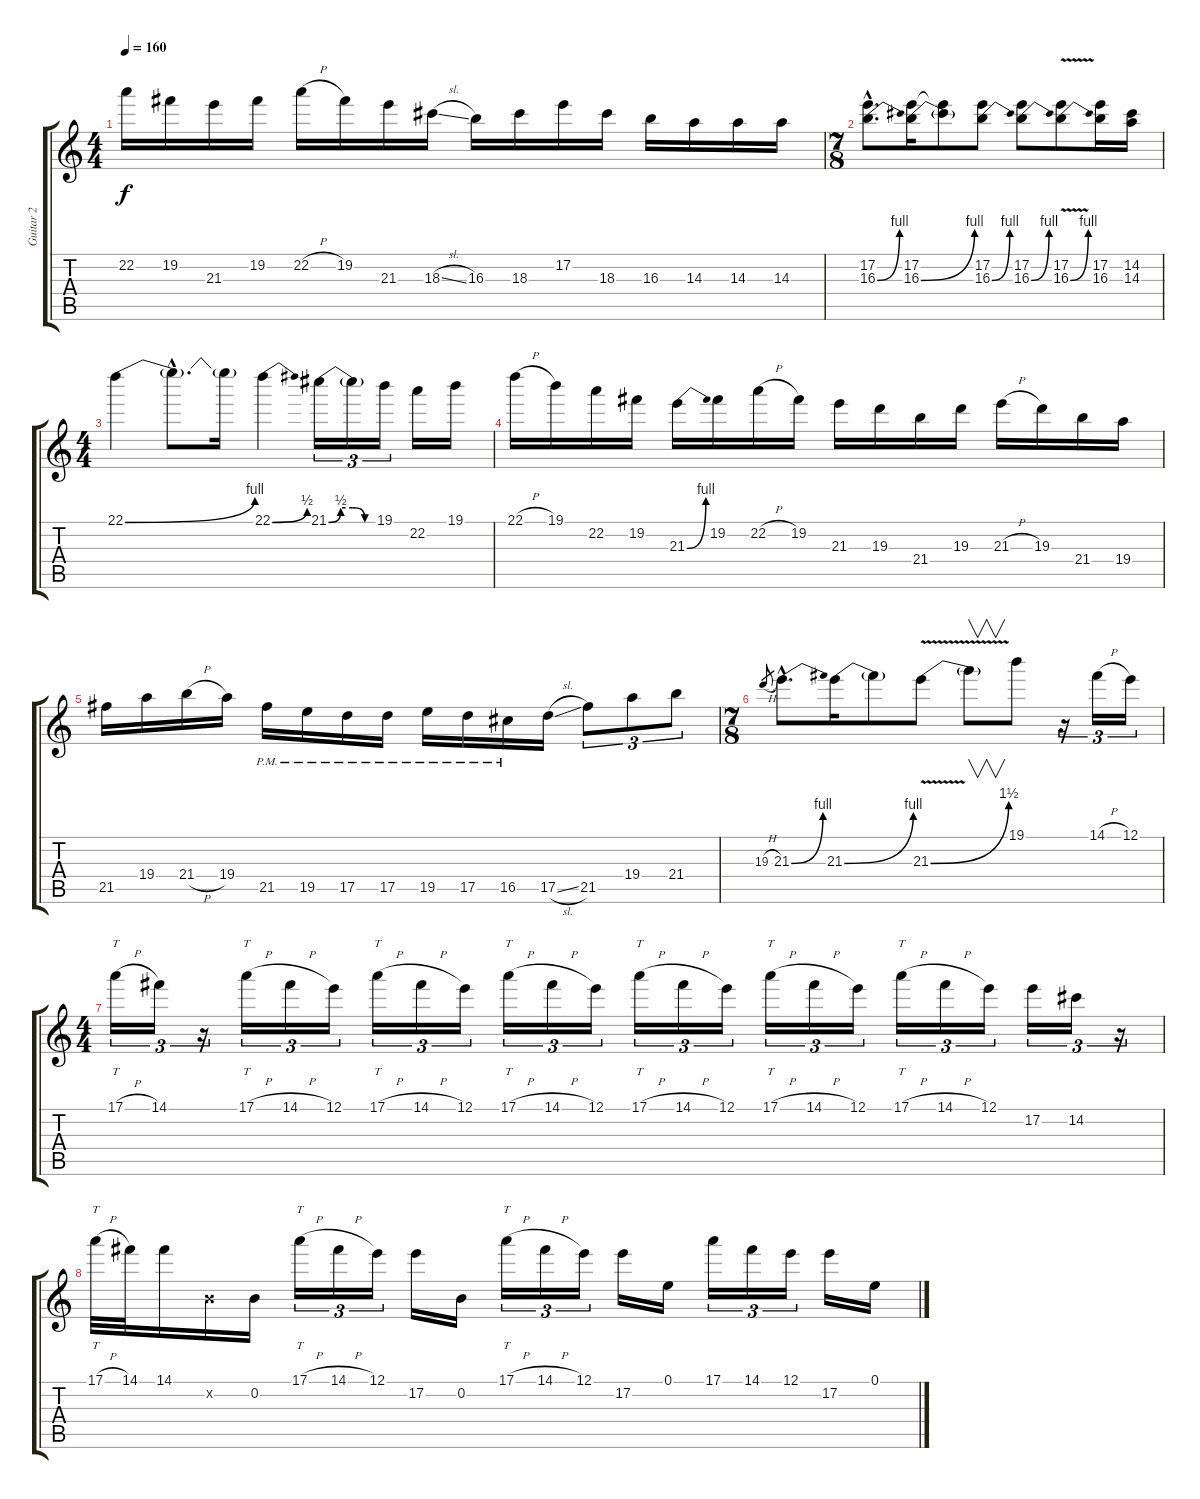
\track ("Guitar 2" "Guitar 2") {instrument overdrivenguitar}
\staff {score tabs}
\tuning (E4 B3 G3 D3 A2 E2) {hide}
\ts (4 4)
\tempo 160
\clef g2
\ks c
22.2.16{dy f} 19.2.16 21.3.16 19.2.16 22.2{h}.16 19.2.16 21.3.16 18.3{sl}.16 16.3.16 18.3.16 17.2.16 18.3.16 16.3.16 14.3.16 14.3.16 14.3.16 |
\ts (7 8)
(17.2{hac} 16.3{be (bend 0 0 60 4) hac}).8{d} (17.2 16.3{be (bend 0 0 60 4)}).16 (17.2{t} 16.3{t}).8 (17.2 16.3{be (bend 0 0 60 4)}).8 (17.2 16.3{be (bend 0 0 60 4)}).8 (17.2 16.3{be (bend 0 0 60 4) v}).8 (17.2 16.3).16 (14.2 14.3).16 |
\ts (4 4)
22.1{be (bend 0 0 60 4)}.4 22.1{hac t}.8{d} 22.1{t}.16 22.1{be (bend 0 0 60 2)}.4 21.1{be (custom 0 0 15 2 30 2 45 0 60 0)}.16{tu (3 2)} 21.1{t}.16{tu (3 2)} 19.1.16{tu (3 2)} 22.2.16 19.1.16 |
22.1{h}.16 19.1.16 22.2.16 19.2.16 21.3{be (bend 0 0 60 4)}.16 19.2.16 22.2{h}.16 19.2.16 21.3.16 19.3.16 21.4.16 19.3.16 21.3{h}.16 19.3.16 21.4.16 19.4.16 |
21.5.16 19.4.16 21.4{h}.16 19.4.16 21.5{pm}.16 19.5{pm}.16 17.5{pm}.16 17.5{pm}.16 19.5{pm}.16 17.5{pm}.16 16.5{pm}.16 17.5{sl}.16 21.5.8{tu (3 2)} 19.4.8{tu (3 2)} 21.4.8{tu (3 2)} |
\ts (7 8)
19.3{h}.8{gr} 21.3{be (bend 0 0 60 4) hac}.8{d} 21.3{be (bend 0 0 60 4)}.16 21.3{t}.8 21.3{be (bend 0 0 60 6) v}.8 21.3{t}.8{v} 19.1.8 r.16{tu (3 2)} 14.1{h}.16{tu (3 2)} 12.1.16{tu (3 2)} |
\ts (4 4)
17.1{h}.16{tt tu (3 2)} 14.1.16{tu (3 2)} r.16{tu (3 2)} 17.1{h}.16{tt tu (3 2)} 14.1{h}.16{tu (3 2)} 12.1.16{tu (3 2)} 17.1{h}.16{tt tu (3 2)} 14.1{h}.16{tu (3 2)} 12.1.16{tu (3 2)} 17.1{h}.16{tt tu (3 2)} 14.1{h}.16{tu (3 2)} 12.1.16{tu (3 2)} 17.1{h}.16{tt tu (3 2)} 14.1{h}.16{tu (3 2)} 12.1.16{tu (3 2)} 17.1{h}.16{tt tu (3 2)} 14.1{h}.16{tu (3 2)} 12.1.16{tu (3 2)} 17.1{h}.16{tt tu (3 2)} 14.1{h}.16{tu (3 2)} 12.1.16{tu (3 2)} 17.2.16{tu (3 2)} 14.2.16{tu (3 2)} r.16{tu (3 2)} |
17.1{h}.32{tt} 14.1.32 14.1.16 0.2{x}.16 0.2.16 17.1{h}.16{tt tu (3 2)} 14.1{h}.16{tu (3 2)} 12.1.16{tu (3 2)} 17.2.16 0.2.16 17.1{h}.16{tt tu (3 2)} 14.1{h}.16{tu (3 2)} 12.1.16{tu (3 2)} 17.2.16 0.1.16 17.1.16{tu (3 2)} 14.1.16{tu (3 2)} 12.1.16{tu (3 2)} 17.2.16 0.1.16
